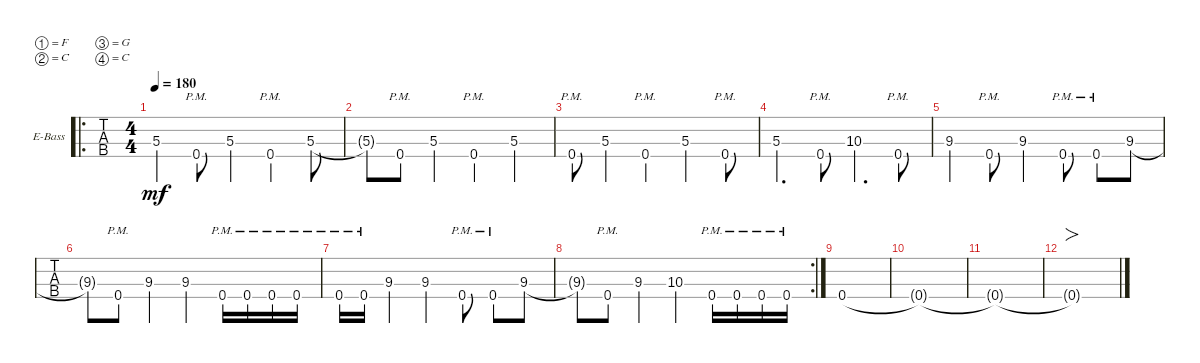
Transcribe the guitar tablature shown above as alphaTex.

\defaultSystemsLayout 4
\bracketExtendMode groupsimilarinstruments
\firstSystemTrackNameOrientation horizontal
\otherSystemsTrackNameOrientation horizontal
\track ("Electric Bass" "E-Bass") {instrument electricbassfinger}
\staff {tabs}
\tuning (F2 C2 G1 C1)
\ro
\ts (4 4)
\tempo 180
\clef f4
\ks c
5.3.4{dy mf} 0.4{pm}.8 5.3.4 0.4{pm}.4 5.3.8 |
5.3{t}.8 0.4{pm}.8 5.3.4 0.4{pm}.4 5.3.4 |
0.4{pm}.8 5.3.4 0.4{pm}.4 5.3.4 0.4{pm}.8 |
5.3.4{d} 0.4{pm}.8 10.3.4{d} 0.4{pm}.8 |
9.3.4 0.4{pm}.8 9.3.4 0.4{pm}.8 0.4{pm}.8 9.3.8 |
9.3{t}.8 0.4{pm}.8 9.3.4 9.3.4 0.4{pm}.16 0.4{pm}.16 0.4{pm}.16 0.4{pm}.16 |
0.4{pm}.16 0.4{pm}.16 9.3.4 9.3.4 0.4{pm}.8 0.4{pm}.8 9.3.8 |
\rc 2
9.3{t}.8 0.4{pm}.8 9.3.4 10.3.4 0.4{pm}.16 0.4{pm}.16 0.4{pm}.16 0.4{pm}.16 |
0.4.1 |
0.4{t}.1 |
0.4{t}.1 |
0.4{t}.1{fo}
